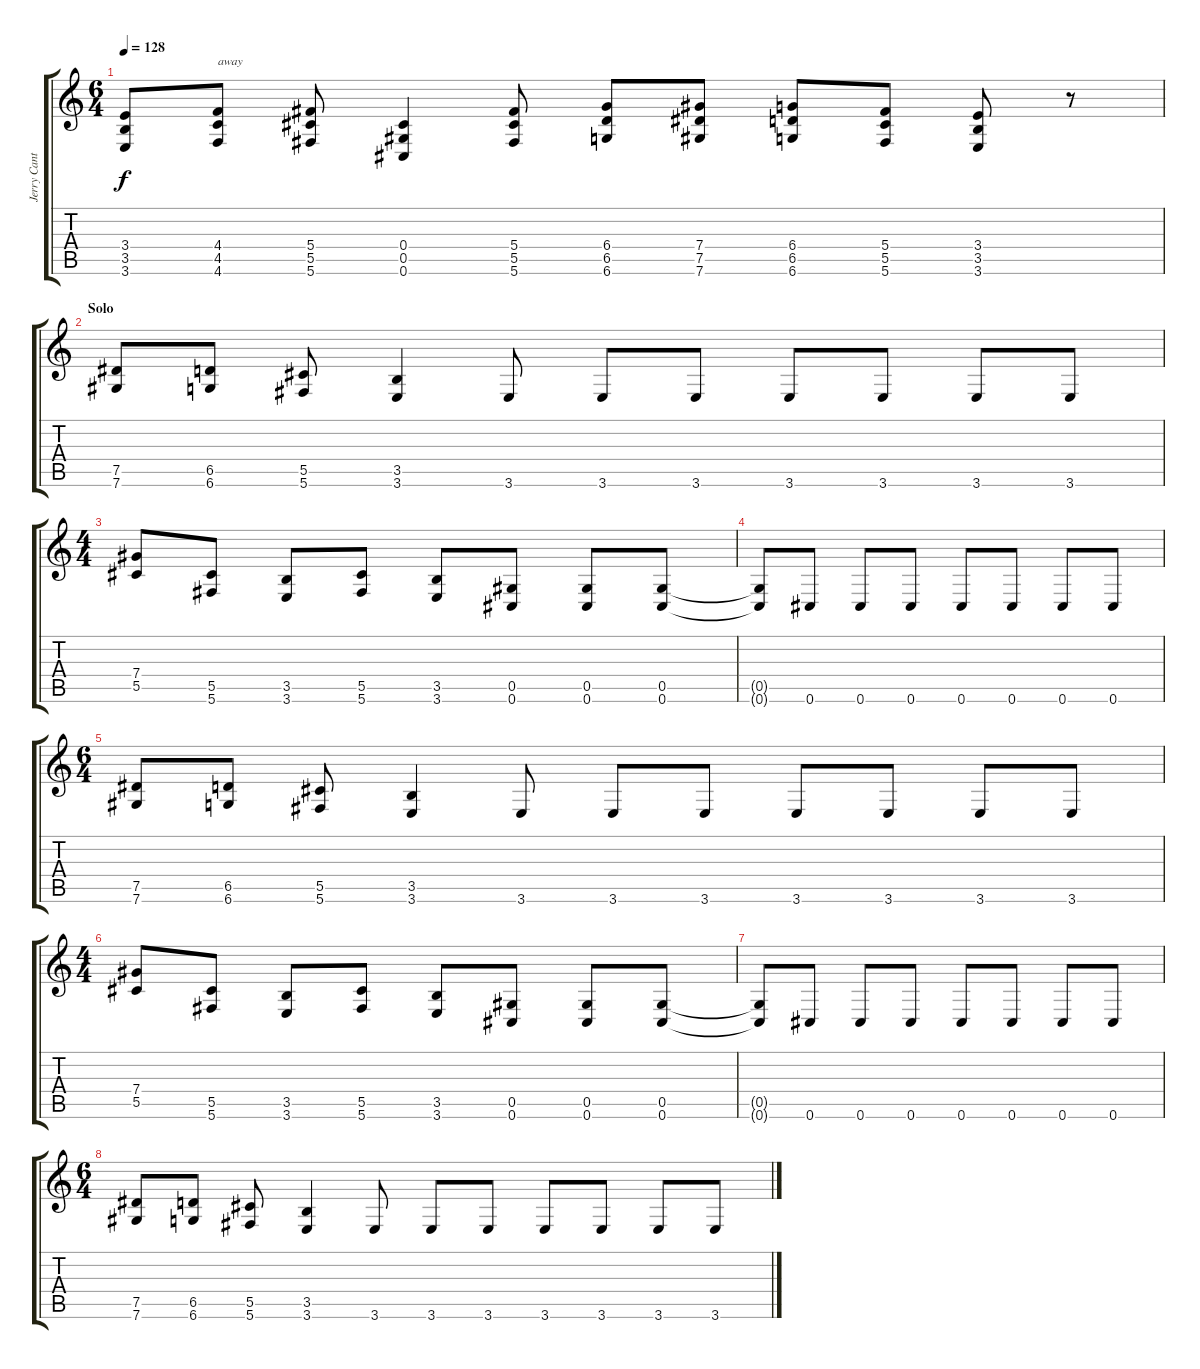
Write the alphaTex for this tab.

\track ("Jerry Cantrell (Rythm Guitar)" "Jerry Cant") {instrument distortionguitar}
\staff {score tabs}
\tuning (Eb4 Bb3 Gb3 Db3 Ab2 Db2) {hide}
\ts (6 4)
\tempo 128
\clef g2
\ks c
(3.4 3.5 3.6).8{dy f} (4.4 4.5 4.6).8{txt "away"} (5.4 5.5 5.6).8 (0.4 0.5 0.6).4 (5.4 5.5 5.6).8 (6.4 6.5 6.6).8 (7.4 7.5 7.6).8 (6.4 6.5 6.6).8 (5.4 5.5 5.6).8 (3.4 3.5 3.6).8 r.8 |
\section ("" "Solo")
(7.5 7.6).8 (6.5 6.6).8 (5.5 5.6).8 (3.5 3.6).4 3.6.8 3.6.8 3.6.8 3.6.8 3.6.8 3.6.8 3.6.8 |
\ts (4 4)
(7.4 5.5).8 (5.5 5.6).8 (3.5 3.6).8 (5.5 5.6).8 (3.5 3.6).8 (0.5 0.6).8 (0.5 0.6).8 (0.5 0.6).8 |
(0.5{t} 0.6{t}).8 0.6.8 0.6.8 0.6.8 0.6.8 0.6.8 0.6.8 0.6.8 |
\ts (6 4)
(7.5 7.6).8 (6.5 6.6).8 (5.5 5.6).8 (3.5 3.6).4 3.6.8 3.6.8 3.6.8 3.6.8 3.6.8 3.6.8 3.6.8 |
\ts (4 4)
(7.4 5.5).8 (5.5 5.6).8 (3.5 3.6).8 (5.5 5.6).8 (3.5 3.6).8 (0.5 0.6).8 (0.5 0.6).8 (0.5 0.6).8 |
(0.5{t} 0.6{t}).8 0.6.8 0.6.8 0.6.8 0.6.8 0.6.8 0.6.8 0.6.8 |
\ts (6 4)
(7.5 7.6).8 (6.5 6.6).8 (5.5 5.6).8 (3.5 3.6).4 3.6.8 3.6.8 3.6.8 3.6.8 3.6.8 3.6.8 3.6.8
